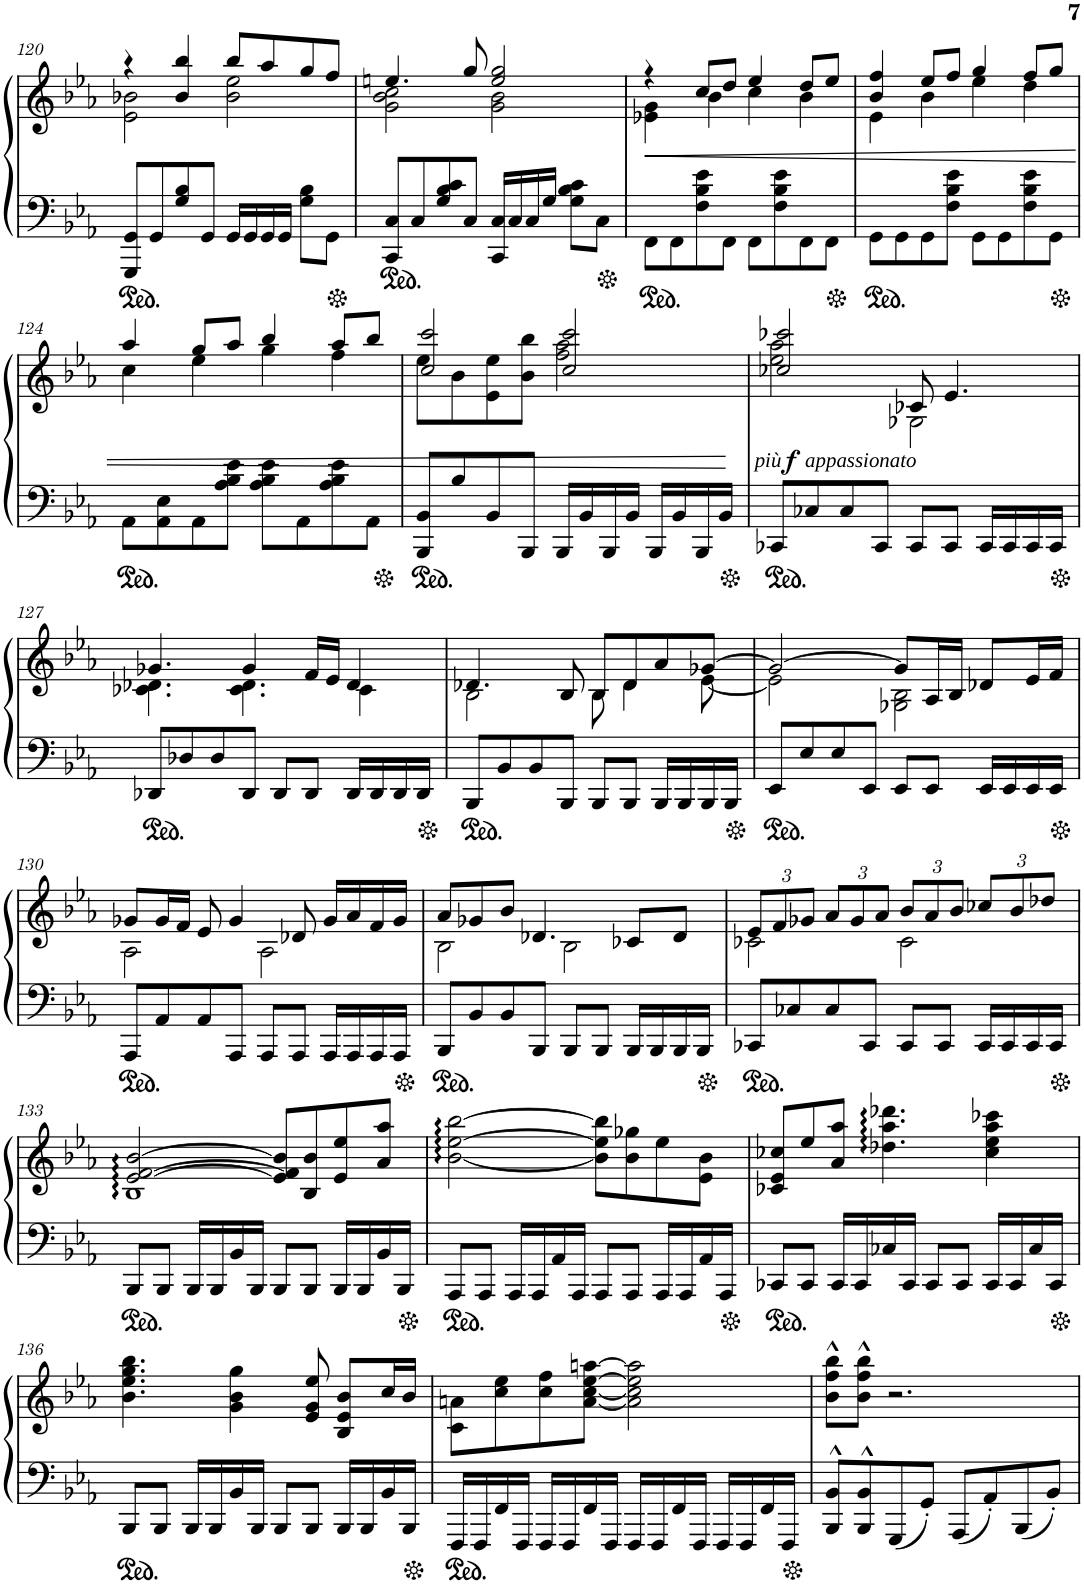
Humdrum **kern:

**kern	**kern	**dynam
*part1	*part1	*part1
*staff2	*staff1	*staff1/2
*I"Piano	*	*
*I'Pno.	*	*
!!LO:PB:g=z
*clefF4	*clefG2	*
*k[b-e-a-]	*k[b-e-a-]	*
*M4/4	*M4/4	*
=120	=120	=120
*	*^	*
8GGG/ 8GG/L	4r	2e-\ 2b-X\	.
8GG/	.	.	.
8G/ 8B-/	4b-/ 4bb-/	.	.
8GG/J	.	.	.
16GG/LL	8bb-/L	2b-\ 2ee-\	.
16GG/	.	.	.
16GG/	8aa-/	.	.
16GG/JJ	.	.	.
8G\ 8B-\L	8gg/	.	.
8GG\J	8ff/J	.	.
=121	=121	=121	=121
8CC/ 8C/L	4.een/	2g\ 2b-\ 2cc\	.
8C/	.	.	.
8G/ 8B-/ 8c/	.	.	.
8C/J	8gg/	.	.
16CC/ 16C/LL	2ee/ 2gg/	2g\ 2b-\	.
16C/	.	.	.
16C/	.	.	.
16G/JJ	.	.	.
8G\ 8B-\ 8c\L	.	.	.
8C\J	.	.	.
=122	=122	=122	=122
8FF\L	4r	4e-X\ 4g\	.
8FF\	.	.	.
8F\ 8B-\ 8e-\	8cc/L	4b-\	.
8FF\J	8dd/J	.	.
8FF\L	4ee-/	4cc\	.
8F\ 8B-\ 8e-\	.	.	.
8FF\	8dd/L	4b-\	.
8FF\J	8ee-/J	.	.
=123	=123	=123	=123
8GG\L	4b-/ 4ff/	4e-\	.
8GG\	.	.	.
8GG\	8ee-/L	4b-\	.
8F\ 8B-\ 8e-\J	8ff/J	.	.
8GG\L	4gg/	4ee-\	.
8GG\	.	.	.
8F\ 8B-\ 8e-\	8ff/L	4dd\	.
8GG\J	8gg/J	.	.
!!LO:LB:g=z	!!
=124	=124	=124	=124
8AA-\L	4aa-/	4cc\	.
8AA-\ 8E-\	.	.	.
8AA-\	8gg/L	4ee-\	.
8A-\ 8B-\ 8e-\J	8aa-/J	.	.
8A-\ 8B-\ 8e-\L	4bb-/	4gg\	.
8AA-\	.	.	.
8A-\ 8B-\ 8e-\	8aa-/L	4ff\	.
8AA-\J	8bb-/J	.	.
=125	=125	=125	=125
8BBB-/ 8BB-/L	2cc/ 2ccc/	8ee-\L	.
8B-/	.	8b-\	.
8BB-/	.	8e-\ 8ee-\	.
8BBB-/J	.	8b-\ 8bb-\J	.
16BBB-/LL	2cc/ 2ccc/	2ff\ 2aa-\	.
16BB-/	.	.	.
16BBB-/	.	.	.
16BB-/JJ	.	.	.
16BBB-/LL	.	.	.
16BB-/	.	.	.
16BBB-/	.	.	.
16BB-/JJ	.	.	.
=126	=126	=126	=126
!	!LO:TX:b:i:t=appassionato	!	!
!	!	!	!LO:DY:b
!	!	!	!LO:DY:n=1:b
8CC-X/L	2cc-X/ 2ccc-X/	2ee-\ 2aa-\	other-dynamics f
8C-X/	.	.	.
8C-/	.	.	.
8CC-/J	.	.	.
8CC-/L	8c-X/	2G-X\	.
8CC-/J	4.e-/	.	.
16CC-/LL	.	.	.
16CC-/	.	.	.
16CC-/	.	.	.
16CC-/JJ	.	.	.
!!LO:LB:g=z	!!
=127	=127	=127	=127
8DD-X/L	4.g-X/	4.c-X\ 4.d-X\	.
8D-X/	.	.	.
8D-/	.	.	.
8DD-/J	4g-/	4.c-\ 4.d-\	.
8DD-/L	.	.	.
8DD-/J	16f/LL	.	.
.	16e-/JJ	.	.
16DD-/LL	4d-/	4c-\	.
16DD-/	.	.	.
16DD-/	.	.	.
16DD-/JJ	.	.	.
=128	=128	=128	=128
8BBB-/L	4.d-X/	2B-\	.
8BB-/	.	.	.
8BB-/	.	.	.
8BBB-/J	8B-/	.	.
8BBB-/L	8B-/L	8B-\	.
8BBB-/J	8d-/	4d-\	.
16BBB-/LL	8a-/	.	.
16BBB-/	.	.	.
16BBB-/	[8g-X/J	[8e-\	.
16BBB-/JJ	.	.	.
=129	=129	=129	=129
8EE-/L	2g-/_	2e-\]	.
8E-/	.	.	.
8E-/	.	.	.
8EE-/J	.	.	.
8EE-/L	8g-/L]	2G-X\ 2B-\	.
8EE-/J	16A-/L	.	.
.	16B-/JJ	.	.
16EE-/LL	8d-X/L	.	.
16EE-/	.	.	.
16EE-/	16e-/L	.	.
16EE-/JJ	16f/JJ	.	.
!!LO:LB:g=z	!!
=130	=130	=130	=130
8AAA-/L	8g-X/L	2A-\	.
8AA-/	16g-/L	.	.
.	16f/JJ	.	.
8AA-/	8e-/	.	.
8AAA-/J	4g-/	.	.
8AAA-/L	.	2A-\	.
8AAA-/J	8d-X/	.	.
16AAA-/LL	16g-/LL	.	.
16AAA-/	16a-/	.	.
16AAA-/	16f/	.	.
16AAA-/JJ	16g-/JJ	.	.
=131	=131	=131	=131
8BBB-/L	8a-/L	2B-\	.
8BB-/	8g-X/	.	.
8BB-/	8b-/J	.	.
8BBB-/J	4.d-X/	.	.
8BBB-/L	.	2B-\	.
8BBB-/J	.	.	.
16BBB-/LL	8c-X/L	.	.
16BBB-/	.	.	.
16BBB-/	8d-/J	.	.
16BBB-/JJ	.	.	.
=132	=132	=132	=132
*	*Xbrackettup	*	*
8CC-X/L	12e-/L	2c-X\	.
.	12f/	.	.
8C-X/	.	.	.
.	12g-X/J	.	.
8C-/	12a-/L	.	.
.	12g-/	.	.
8CC-/J	.	.	.
.	12a-/J	.	.
8CC-/L	12b-/L	2c-\	.
.	12a-/	.	.
8CC-/J	.	.	.
.	12b-/J	.	.
16CC-/LL	12cc-X/L	.	.
16CC-/	.	.	.
.	12b-/	.	.
16CC-/	.	.	.
.	12dd-X/J	.	.
16CC-/JJ	.	.	.
!!LO:LB:g=z	!!
=133	=133	=133	=133
8BBB-/L	[2e-/ [2f/ [2b-/	1B-	.
8BBB-/J	.	.	.
16BBB-/LL	.	.	.
16BBB-/	.	.	.
16BB-/	.	.	.
16BBB-/JJ	.	.	.
8BBB-/L	8e-/] 8f/] 8b-/]L	.	.
8BBB-/J	8B-/ 8b-/	.	.
16BBB-/LL	8e-/ 8ee-/	.	.
16BBB-/	.	.	.
16BB-/	8a-/ 8aa-/J	.	.
16BBB-/JJ	.	.	.
*	*v	*v	*
=134	=134	=134
8AAA-/L	[2b-\ [2ee-\ [2bb-\	.
8AAA-/J	.	.
16AAA-/LL	.	.
16AAA-/	.	.
16AA-/	.	.
16AAA-/JJ	.	.
8AAA-/L	8b-\] 8ee-\] 8bb-\]L	.
8AAA-/J	8b-\ 8gg-X\	.
16AAA-/LL	8ee-\	.
16AAA-/	.	.
16AA-/	8e-\ 8b-\J	.
16AAA-/JJ	.	.
=135	=135	=135
8CC-X/L	8c-X/ 8e-/ 8cc-X/L	.
8CC-/J	8ee-/	.
16CC-/LL	8a-/ 8aa-/J	.
16CC-/	.	.
16C-X/	4.dd-X\ 4.aa-\ 4.ddd-X\	.
16CC-/JJ	.	.
8CC-/L	.	.
8CC-/J	.	.
16CC-/LL	4cc-\ 4ee-\ 4aa-\ 4ccc-X\	.
16CC-/	.	.
16C-/	.	.
16CC-/JJ	.	.
!!LO:LB:g=z
=136	=136	=136
8BBB-/L	4.b-\ 4.ee-\ 4.gg\ 4.bb-\	.
8BBB-/J	.	.
16BBB-/LL	.	.
16BBB-/	.	.
16BB-/	4g\ 4b-\ 4gg\	.
16BBB-/JJ	.	.
8BBB-/L	.	.
8BBB-/J	8e-/ 8g/ 8ee-/	.
16BBB-/LL	8B-/ 8e-/ 8b-/L	.
16BBB-/	.	.
16BB-/	16cc/L	.
16BBB-/JJ	16b-/JJ	.
=137	=137	=137
16FFF/LL	8c\ 8an\L	.
16FFF/	.	.
16FF/	8cc\ 8ee-\	.
16FFF/JJ	.	.
16FFF/LL	8cc\ 8ff\	.
16FFF/	.	.
16FF/	[8a\ [8cc\ [8ee-\ [8aan\J	.
16FFF/JJ	.	.
16FFF/LL	2a\] 2cc\] 2ee-\] 2aa\]	.
16FFF/	.	.
16FF/	.	.
16FFF/JJ	.	.
16FFF/LL	.	.
16FFF/	.	.
16FF/	.	.
16FFF/JJ	.	.
=138	=138	=138
8BBB-/^^ 8BB-/^^L	8b-\^^ 8ff\^^ 8bb-\^^L	.
8BBB-/^^ 8BB-/^^	8b-\^^ 8ff\^^ 8bb-\^^J	.
8GGG/	2.r	.
8GG'/J	.	.
8AAA-/L	.	.
8AA-'/	.	.
8BBB-/	.	.
8BB-'/J	.	.
=	=	=
*-	*-	*-
